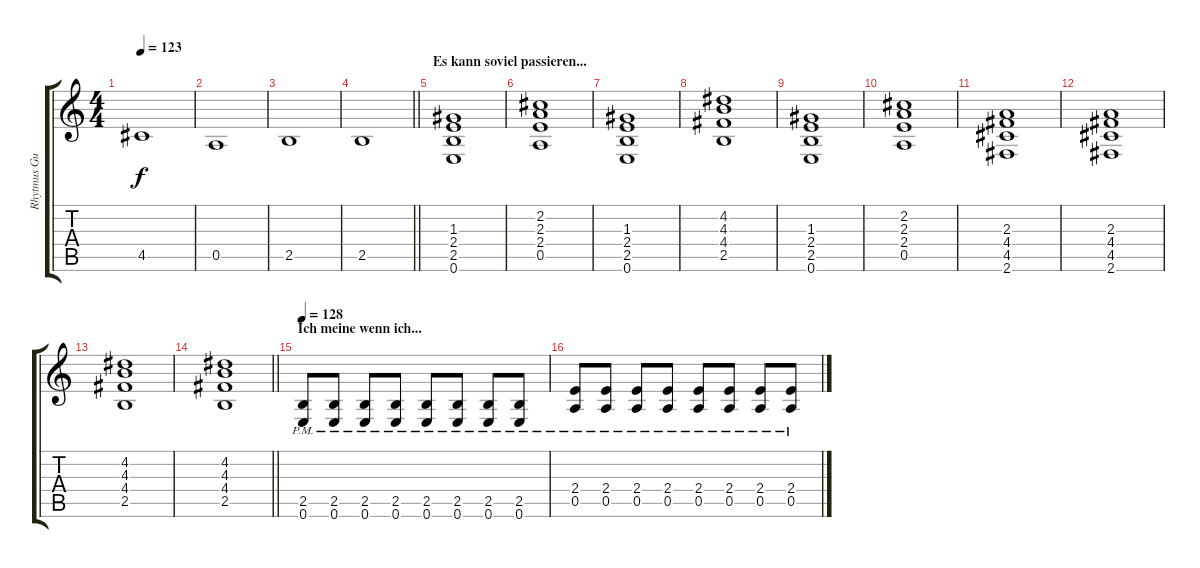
\track ("Rhytmus Guitar" "Rhytmus Gu") {instrument overdrivenguitar}
\staff {score tabs}
\tuning (E4 B3 G3 D3 A2 E2) {hide}
\ts (4 4)
\tempo 123
\clef g2
\ks c
4.5.1{dy f} |
0.5.1 |
2.5.1 |
\barLineRight lightlight
2.5.1 |
\section ("" "Es kann soviel passieren...")
(1.3 2.4 2.5 0.6).1 |
(2.2 2.3 2.4 0.5).1 |
(1.3 2.4 2.5 0.6).1 |
(4.2 4.3 4.4 2.5).1 |
(1.3 2.4 2.5 0.6).1 |
(2.2 2.3 2.4 0.5).1 |
(2.3 4.4 4.5 2.6).1 |
(2.3 4.4 4.5 2.6).1 |
(4.2 4.3 4.4 2.5).1 |
\barLineRight lightlight
(4.2 4.3 4.4 2.5).1 |
\section ("" "Ich meine wenn ich...")
\tempo 128
(2.5{pm} 0.6{pm}).8 (2.5{pm} 0.6{pm}).8 (2.5{pm} 0.6{pm}).8 (2.5{pm} 0.6{pm}).8 (2.5{pm} 0.6{pm}).8 (2.5{pm} 0.6{pm}).8 (2.5{pm} 0.6{pm}).8 (2.5{pm} 0.6{pm}).8 |
(2.4{pm} 0.5{pm}).8 (2.4{pm} 0.5{pm}).8 (2.4{pm} 0.5{pm}).8 (2.4{pm} 0.5{pm}).8 (2.4{pm} 0.5{pm}).8 (2.4{pm} 0.5{pm}).8 (2.4{pm} 0.5{pm}).8 (2.4{pm} 0.5{pm}).8
